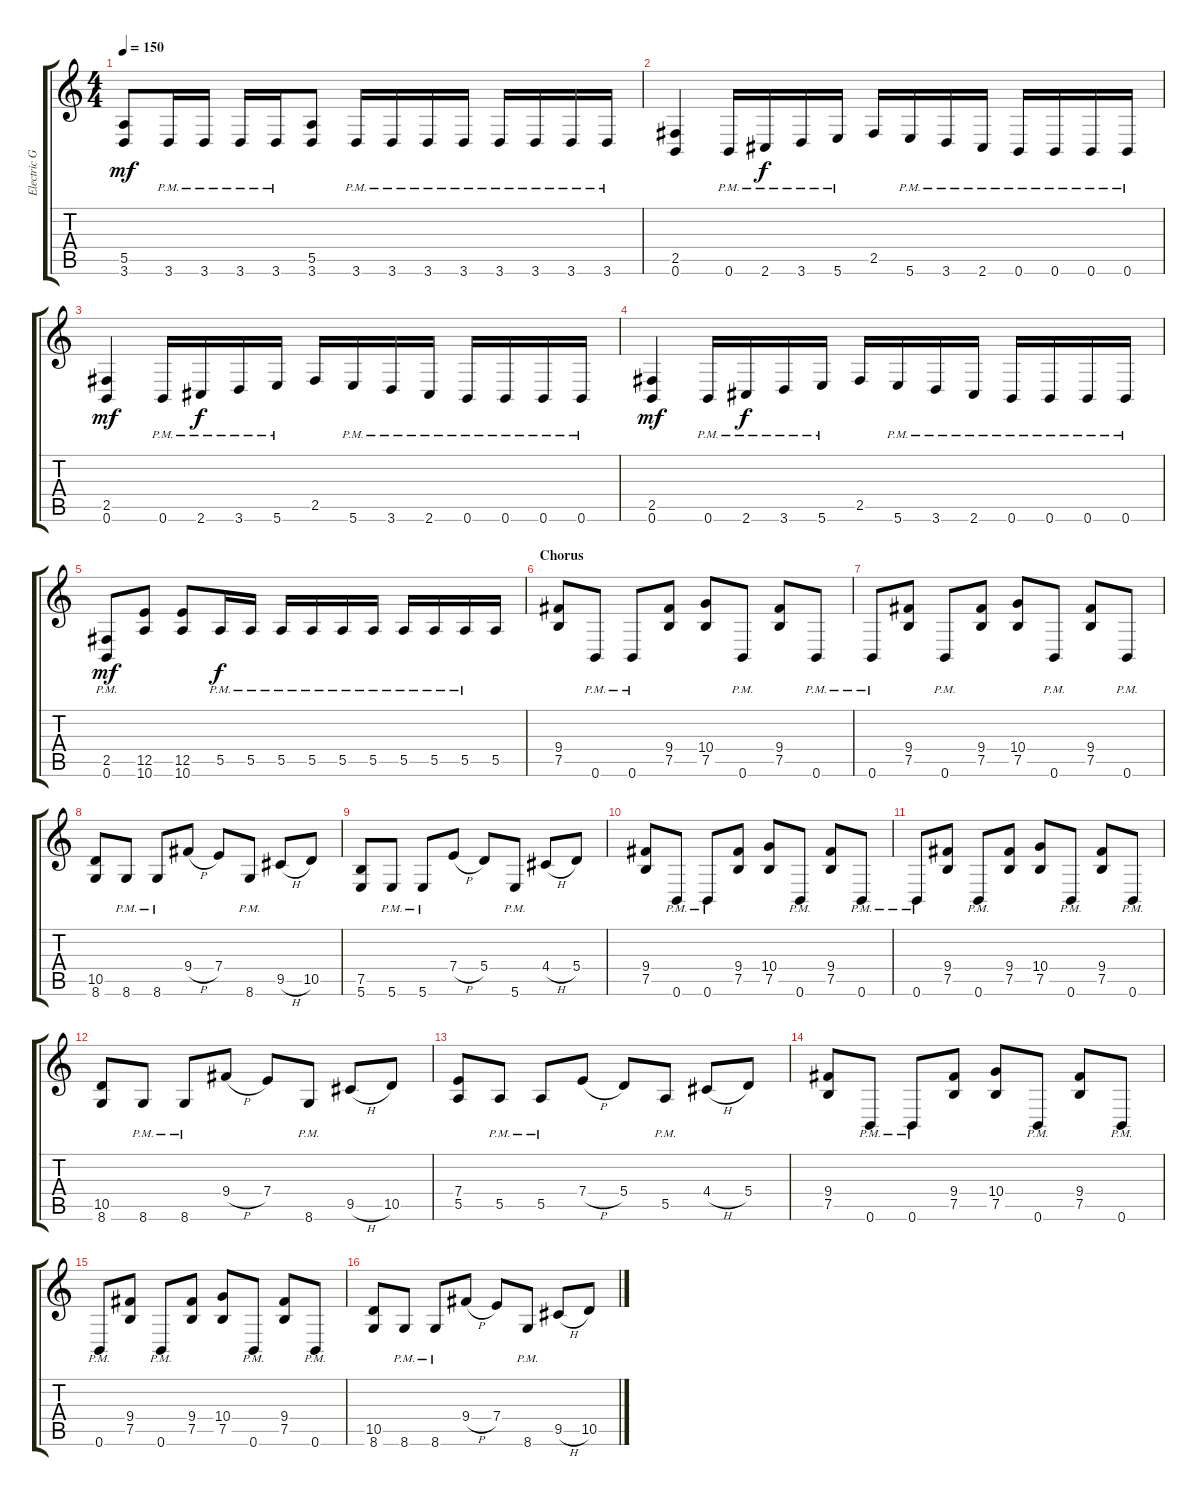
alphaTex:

\track ("Electric Guitar" "Electric G") {instrument distortionguitar}
\staff {score tabs}
\tuning (B3 Gb3 D3 A2 E2 B1) {hide}
\ts (4 4)
\tempo 150
\clef g2
\ks c
(5.5 3.6).8{dy mf} 3.6{pm}.16 3.6{pm}.16 3.6{pm}.16 3.6{pm}.16 (5.5 3.6).8 3.6{pm}.16 3.6{pm}.16 3.6{pm}.16 3.6{pm}.16 3.6{pm}.16 3.6{pm}.16 3.6{pm}.16 3.6{pm}.16 |
(2.5 0.6).4 0.6{pm}.16 2.6{pm}.16{dy f} 3.6{pm}.16 5.6{pm}.16 2.5.16 5.6{pm}.16 3.6{pm}.16 2.6{pm}.16 0.6{pm}.16 0.6{pm}.16 0.6{pm}.16 0.6{pm}.16 |
(2.5 0.6).4{dy mf} 0.6{pm}.16 2.6{pm}.16{dy f} 3.6{pm}.16 5.6{pm}.16 2.5.16 5.6{pm}.16 3.6{pm}.16 2.6{pm}.16 0.6{pm}.16 0.6{pm}.16 0.6{pm}.16 0.6{pm}.16 |
(2.5 0.6).4{dy mf} 0.6{pm}.16 2.6{pm}.16{dy f} 3.6{pm}.16 5.6{pm}.16 2.5.16 5.6{pm}.16 3.6{pm}.16 2.6{pm}.16 0.6{pm}.16 0.6{pm}.16 0.6{pm}.16 0.6{pm}.16 |
(2.5{pm} 0.6{pm}).8{dy mf} (12.5 10.6).8 (12.5 10.6).8 5.5{pm}.16{dy f} 5.5{pm}.16 5.5{pm}.16 5.5{pm}.16 5.5{pm}.16 5.5{pm}.16 5.5{pm}.16 5.5{pm}.16 5.5{pm}.16 5.5.16 |
\section ("" "Chorus")
(9.4 7.5).8 0.6{pm}.8 0.6{pm}.8 (9.4 7.5).8 (10.4 7.5).8 0.6{pm}.8 (9.4 7.5).8 0.6{pm}.8 |
0.6{pm}.8 (9.4 7.5).8 0.6{pm}.8 (9.4 7.5).8 (10.4 7.5).8 0.6{pm}.8 (9.4 7.5).8 0.6{pm}.8 |
(10.5 8.6).8 8.6{pm}.8 8.6{pm}.8 9.4{h}.8 7.4.8 8.6{pm}.8 9.5{h}.8 10.5.8 |
(7.5 5.6).8 5.6{pm}.8 5.6{pm}.8 7.4{h}.8 5.4.8 5.6{pm}.8 4.4{h}.8 5.4.8 |
(9.4 7.5).8 0.6{pm}.8 0.6{pm}.8 (9.4 7.5).8 (10.4 7.5).8 0.6{pm}.8 (9.4 7.5).8 0.6{pm}.8 |
0.6{pm}.8 (9.4 7.5).8 0.6{pm}.8 (9.4 7.5).8 (10.4 7.5).8 0.6{pm}.8 (9.4 7.5).8 0.6{pm}.8 |
(10.5 8.6).8 8.6{pm}.8 8.6{pm}.8 9.4{h}.8 7.4.8 8.6{pm}.8 9.5{h}.8 10.5.8 |
(7.4 5.5).8 5.5{pm}.8 5.5{pm}.8 7.4{h}.8 5.4.8 5.5{pm}.8 4.4{h}.8 5.4.8 |
(9.4 7.5).8 0.6{pm}.8 0.6{pm}.8 (9.4 7.5).8 (10.4 7.5).8 0.6{pm}.8 (9.4 7.5).8 0.6{pm}.8 |
0.6{pm}.8 (9.4 7.5).8 0.6{pm}.8 (9.4 7.5).8 (10.4 7.5).8 0.6{pm}.8 (9.4 7.5).8 0.6{pm}.8 |
(10.5 8.6).8 8.6{pm}.8 8.6{pm}.8 9.4{h}.8 7.4.8 8.6{pm}.8 9.5{h}.8 10.5.8
